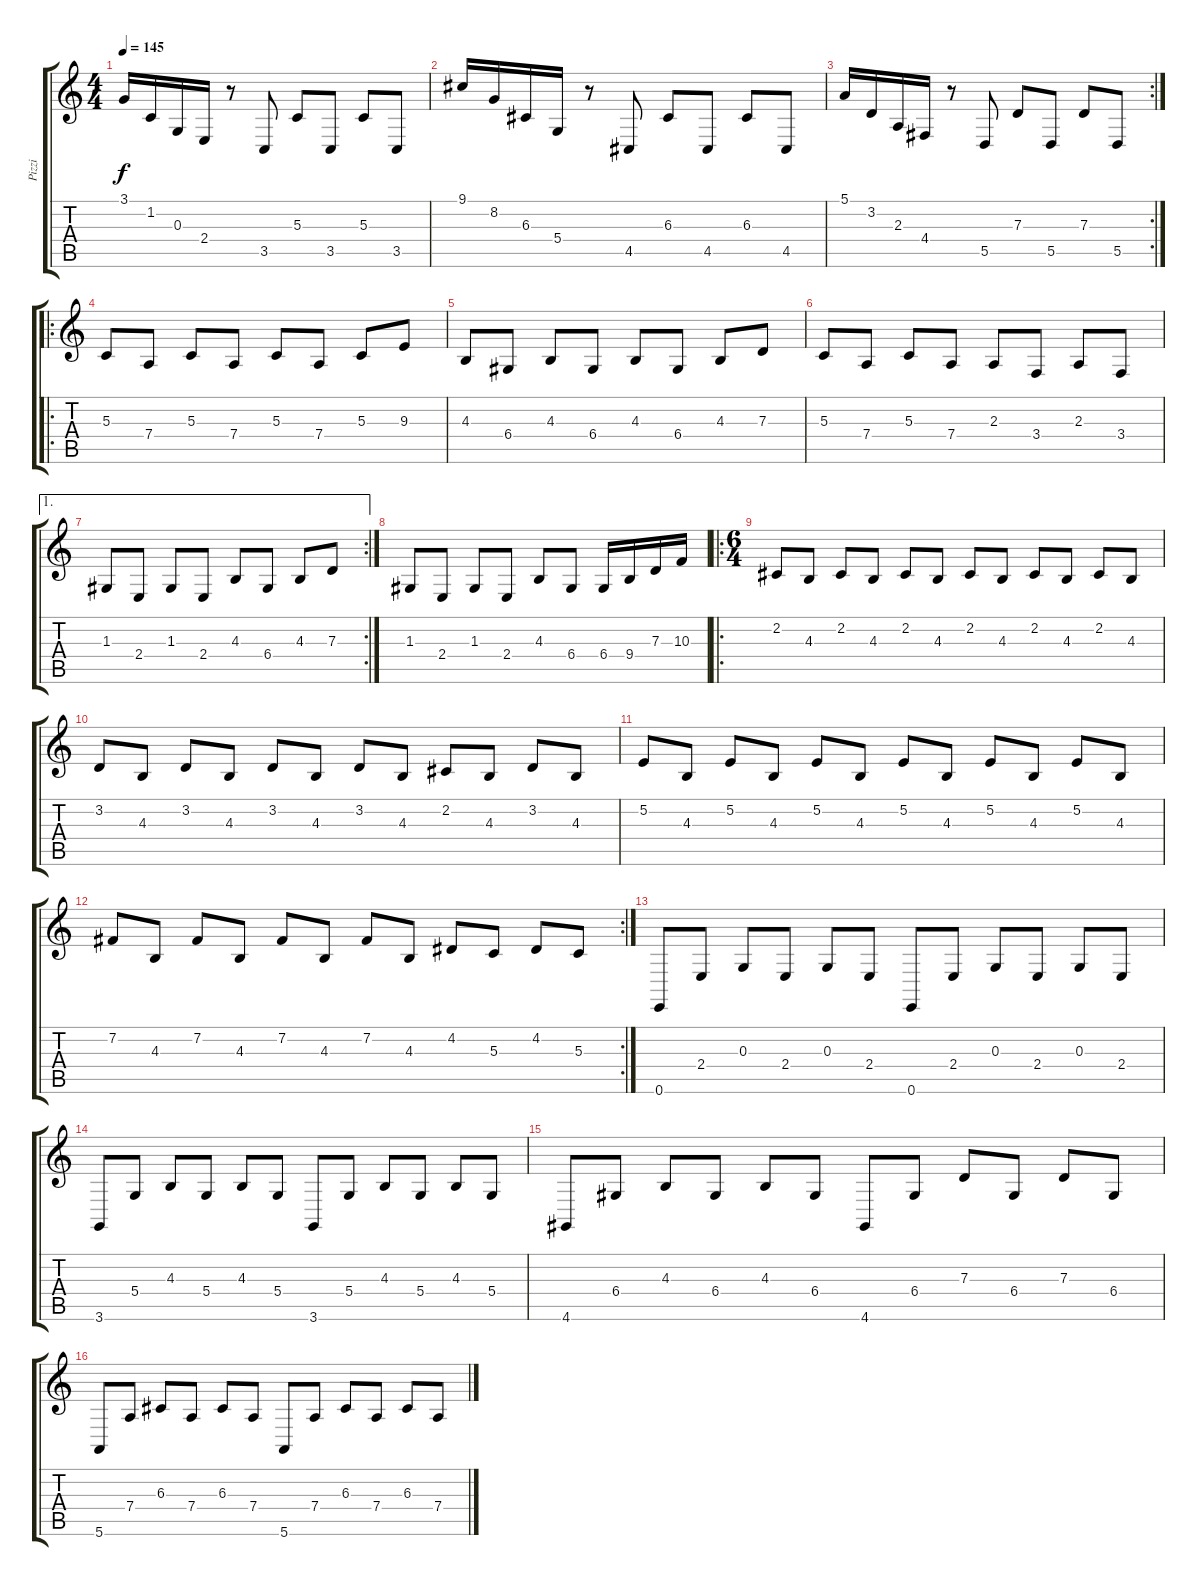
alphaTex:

\track ("Pizzi" "Pizzi") {instrument pizzicatostrings}
\staff {score tabs}
\tuning (E4 B3 G3 D3 A2 E2) {hide}
\ts (4 4)
\tempo 145
\clef g2
\ks c
3.1.16{dy f} 1.2.16 0.3.16 2.4.16 r.8 3.5.8 5.3.8 3.5.8 5.3.8 3.5.8 |
9.1.16 8.2.16 6.3.16 5.4.16 r.8 4.5.8 6.3.8 4.5.8 6.3.8 4.5.8 |
\rc 2
5.1.16 3.2.16 2.3.16 4.4.16 r.8 5.5.8 7.3.8 5.5.8 7.3.8 5.5.8 |
\ro
5.3.8 7.4.8 5.3.8 7.4.8 5.3.8 7.4.8 5.3.8 9.3.8 |
4.3.8 6.4.8 4.3.8 6.4.8 4.3.8 6.4.8 4.3.8 7.3.8 |
5.3.8 7.4.8 5.3.8 7.4.8 2.3.8 3.4.8 2.3.8 3.4.8 |
\ae 1
\rc 2
1.3.8 2.4.8 1.3.8 2.4.8 4.3.8 6.4.8 4.3.8 7.3.8 |
1.3.8 2.4.8 1.3.8 2.4.8 4.3.8 6.4.8 6.4.16 9.4.16 7.3.16 10.3.16 |
\ro
\ts (6 4)
2.2.8 4.3.8 2.2.8 4.3.8 2.2.8 4.3.8 2.2.8 4.3.8 2.2.8 4.3.8 2.2.8 4.3.8 |
3.2.8 4.3.8 3.2.8 4.3.8 3.2.8 4.3.8 3.2.8 4.3.8 2.2.8 4.3.8 3.2.8 4.3.8 |
5.2.8 4.3.8 5.2.8 4.3.8 5.2.8 4.3.8 5.2.8 4.3.8 5.2.8 4.3.8 5.2.8 4.3.8 |
\rc 2
7.2.8 4.3.8 7.2.8 4.3.8 7.2.8 4.3.8 7.2.8 4.3.8 4.2.8 5.3.8 4.2.8 5.3.8 |
0.6.8 2.4.8 0.3.8 2.4.8 0.3.8 2.4.8 0.6.8 2.4.8 0.3.8 2.4.8 0.3.8 2.4.8 |
3.6.8 5.4.8 4.3.8 5.4.8 4.3.8 5.4.8 3.6.8 5.4.8 4.3.8 5.4.8 4.3.8 5.4.8 |
4.6.8 6.4.8 4.3.8 6.4.8 4.3.8 6.4.8 4.6.8 6.4.8 7.3.8 6.4.8 7.3.8 6.4.8 |
5.6.8 7.4.8 6.3.8 7.4.8 6.3.8 7.4.8 5.6.8 7.4.8 6.3.8 7.4.8 6.3.8 7.4.8
